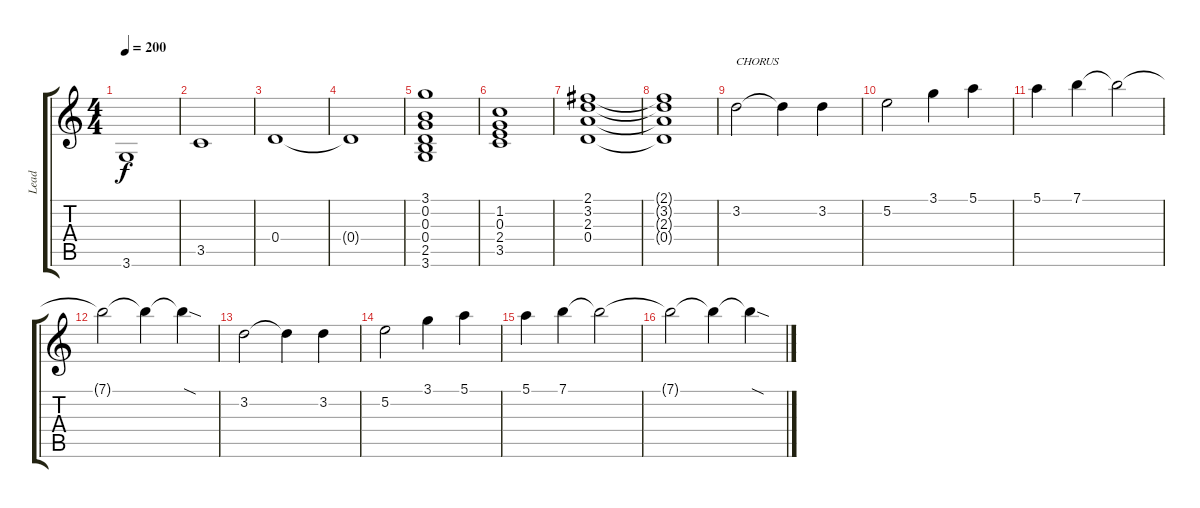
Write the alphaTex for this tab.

\track ("Lead" "Lead") {instrument distortionguitar}
\staff {score tabs}
\tuning (E4 B3 G3 D3 A2 E2) {hide}
\ts (4 4)
\tempo 200
\clef g2
\ks c
3.6.1{dy f} |
3.5.1 |
0.4.1 |
0.4{t}.1 |
(3.1 0.2 0.3 0.4 2.5 3.6).1 |
(1.2 0.3 2.4 3.5).1 |
(2.1 3.2 2.3 0.4).1 |
(2.1{t} 3.2{t} 2.3{t} 0.4{t}).1 |
3.2.2{txt "CHORUS"} 3.2{t}.4 3.2.4 |
5.2.2 3.1.4 5.1.4 |
5.1.4 7.1.4 7.1{t}.2 |
7.1{t}.2 7.1{t}.4 7.1{sod t}.4 |
3.2.2 3.2{t}.4 3.2.4 |
5.2.2 3.1.4 5.1.4 |
5.1.4 7.1.4 7.1{t}.2 |
7.1{t}.2 7.1{t}.4 7.1{sod t}.4
